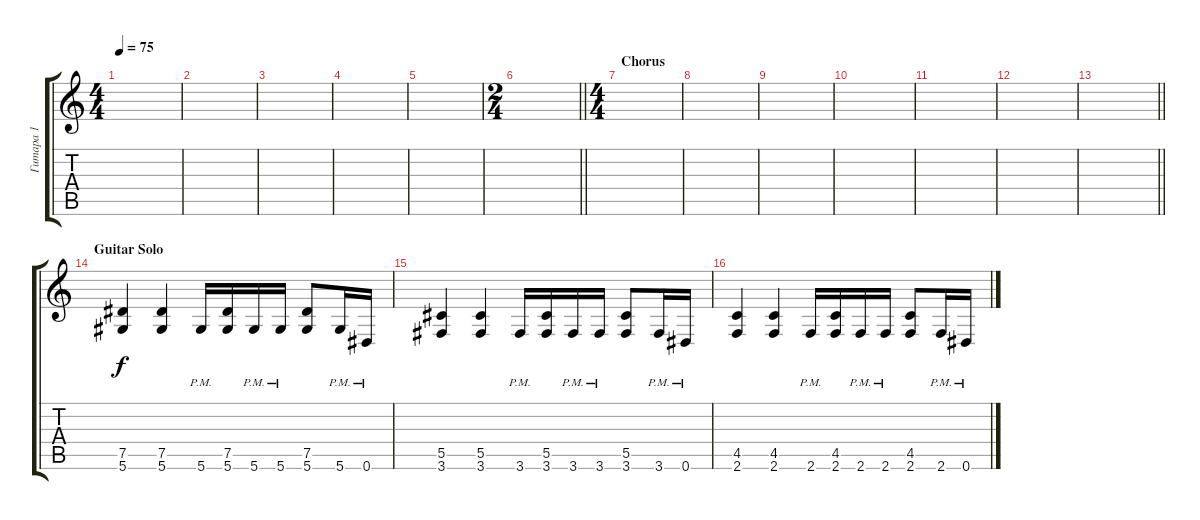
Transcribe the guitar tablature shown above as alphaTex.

\track ("Гитара 1" "Гитара 1") {instrument distortionguitar}
\staff {score tabs}
\tuning (Eb4 Bb3 Gb3 Db3 Ab2 Eb2) {hide}
\ts (4 4)
\tempo 75
\clef g2
\ks c
|
|
|
|
|
\ts (2 4)
\barLineRight lightlight
|
\ts (4 4)
\section ("" "Chorus")
|
|
|
|
|
|
\barLineRight lightlight
|
\section ("" "Guitar Solo")
(7.5 5.6).4 (7.5 5.6).4 5.6{pm}.16 (7.5 5.6).16 5.6{pm}.16 5.6{pm}.16 (7.5 5.6).8 5.6{pm}.16 0.6{pm}.16 |
(5.5 3.6).4 (5.5 3.6).4 3.6{pm}.16 (5.5 3.6).16 3.6{pm}.16 3.6{pm}.16 (5.5 3.6).8 3.6{pm}.16 0.6{pm}.16 |
(4.5 2.6).4 (4.5 2.6).4 2.6{pm}.16 (4.5 2.6).16 2.6{pm}.16 2.6{pm}.16 (4.5 2.6).8 2.6{pm}.16 0.6{pm}.16
